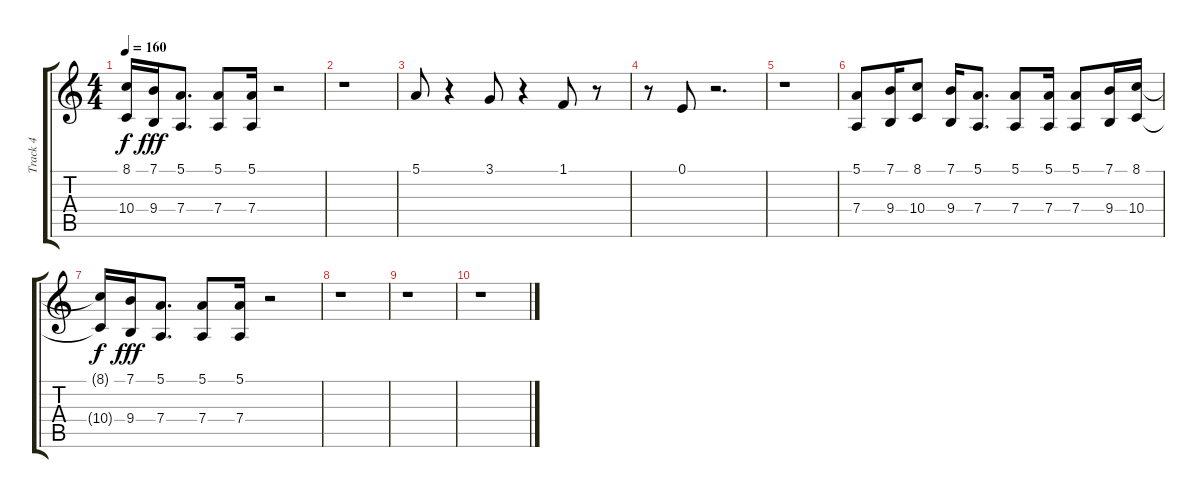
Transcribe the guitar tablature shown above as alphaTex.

\track ("Track 4" "Track 4") {instrument agogo}
\staff {score tabs}
\tuning (E4 B3 G3 D3 A2 E2) {hide}
\ts (4 4)
\tempo 160
\clef g2
\ks c
(8.1{t} 10.4{t}).16{dy f} (7.1 9.4).16{dy fff} (5.1 7.4).8{d} (5.1 7.4).8 (5.1 7.4).16 r.2 |
r.1 |
5.1.8 r.4 3.1.8 r.4 1.1.8 r.8 |
r.8 0.1.8 r.2{d} |
r.1 |
(5.1 7.4).8 (7.1 9.4).16 (8.1 10.4).8 (7.1 9.4).16 (5.1 7.4).8{d} (5.1 7.4).8 (5.1 7.4).16 (5.1 7.4).8 (7.1 9.4).16 (8.1 10.4).16 |
(8.1{t} 10.4{t}).16{dy f} (7.1 9.4).16{dy fff} (5.1 7.4).8{d} (5.1 7.4).8 (5.1 7.4).16 r.2 |
r.1 |
r.1 |
r.1
